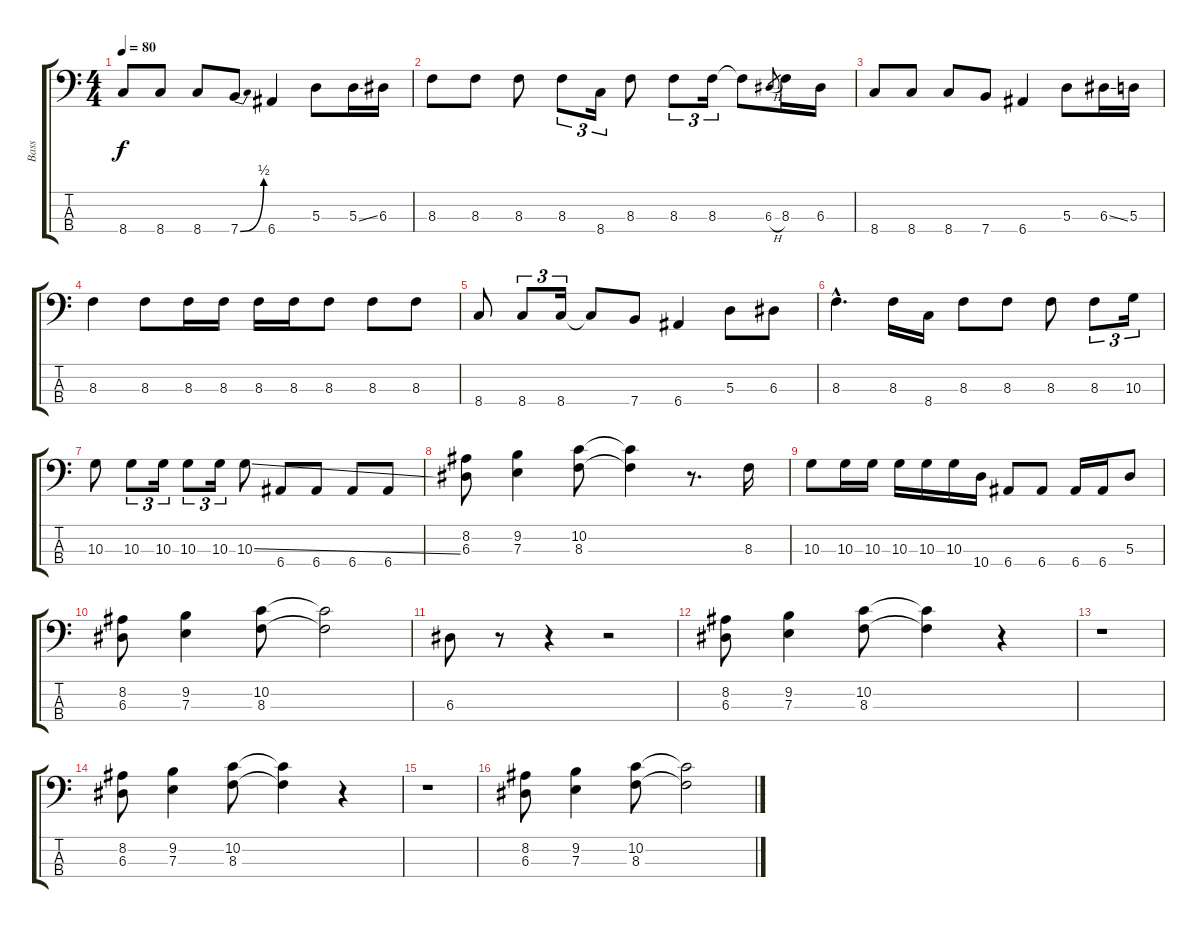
\track ("Bass" "Bass") {instrument electricbasspick}
\staff {score tabs}
\tuning (G2 D2 A1 E1) {hide}
\ts (4 4)
\tempo 80
\clef f4
\ks c
8.4.8{dy f} 8.4.8 8.4.8 7.4{be (bend 0 0 60 2)}.8 6.4.4 5.3.8 5.3{ss}.16 6.3.16 |
8.3.8 8.3.8 8.3.8 8.3.8{tu (3 2)} 8.4.16{tu (3 2)} 8.3.8 8.3.8{tu (3 2)} 8.3.16{tu (3 2)} 8.3{t}.8 6.3{h}.8{gr} 8.3.16 6.3.16 |
8.4.8 8.4.8 8.4.8 7.4.8 6.4.4 5.3.8 6.3{ss}.16 5.3.16 |
8.3.4 8.3.8 8.3.16 8.3.16 8.3.16 8.3.16 8.3.8 8.3.8 8.3.8 |
8.4.8 8.4.8{tu (3 2)} 8.4.16{tu (3 2)} 8.4{t}.8 7.4.8 6.4.4 5.3.8 6.3.8 |
8.3{hac}.4{d} 8.3.16 8.4.16 8.3.8 8.3.8 8.3.8 8.3.8{tu (3 2)} 10.3.16{tu (3 2)} |
10.3.8 10.3.8{tu (3 2)} 10.3.16{tu (3 2)} 10.3.8{tu (3 2)} 10.3.16{tu (3 2)} 10.3{ss}.8 6.4.8 6.4.8 6.4.8 6.4.8 |
(8.2 6.3).8 (9.2 7.3).4 (10.2 8.3).8 (10.2{t} 8.3{t}).4 r.8{d} 8.3.16 |
10.3.8 10.3.16 10.3.16 10.3.16 10.3.16 10.3.16 10.4.16 6.4.8 6.4.8 6.4.16 6.4.16 5.3.8 |
(8.2 6.3).8 (9.2 7.3).4 (10.2 8.3).8 (10.2{t} 8.3{t}).2 |
6.3.8 r.8 r.4 r.2 |
(8.2 6.3).8 (9.2 7.3).4 (10.2 8.3).8 (10.2{t} 8.3{t}).4 r.4 |
r.1 |
(8.2 6.3).8 (9.2 7.3).4 (10.2 8.3).8 (10.2{t} 8.3{t}).4 r.4 |
r.1 |
(8.2 6.3).8 (9.2 7.3).4 (10.2 8.3).8 (10.2{t} 8.3{t}).2
